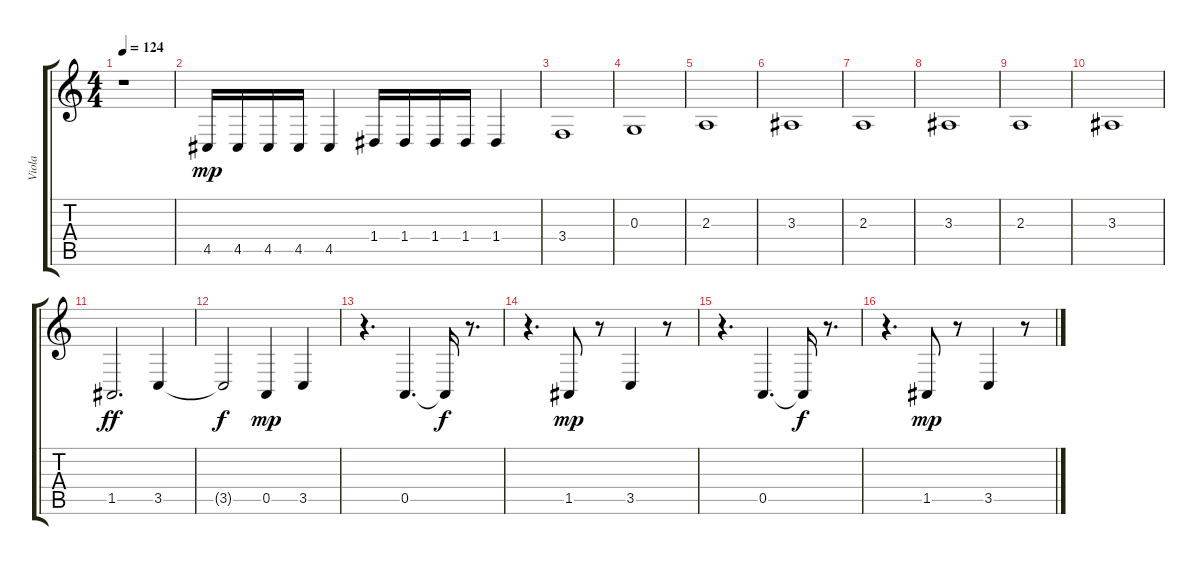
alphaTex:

\track ("Viola" "Viola") {instrument viola}
\staff {score tabs}
\tuning (E4 B3 G3 D3 A2 E2) {hide}
\ts (4 4)
\tempo 124
\clef g2
\ks c
r.1{dy f} |
4.5.16{dy mp} 4.5.16 4.5.16 4.5.16 4.5.4 1.4.16 1.4.16 1.4.16 1.4.16 1.4.4 |
3.4.1 |
0.3.1 |
2.3.1 |
3.3.1 |
2.3.1 |
3.3.1 |
2.3.1 |
3.3.1{volume 8} |
1.5.2{d dy ff} 3.5.4 |
3.5{t}.2{dy f} 0.5.4{dy mp} 3.5.4{volume 16} |
r.4{d} 0.5.4{d} 0.5{t}.16{dy f} r.8{d} |
r.4{d} 1.5.8{dy mp} r.8 3.5.4 r.8 |
r.4{d} 0.5.4{d} 0.5{t}.16{dy f} r.8{d} |
r.4{d} 1.5.8{dy mp} r.8 3.5.4 r.8
